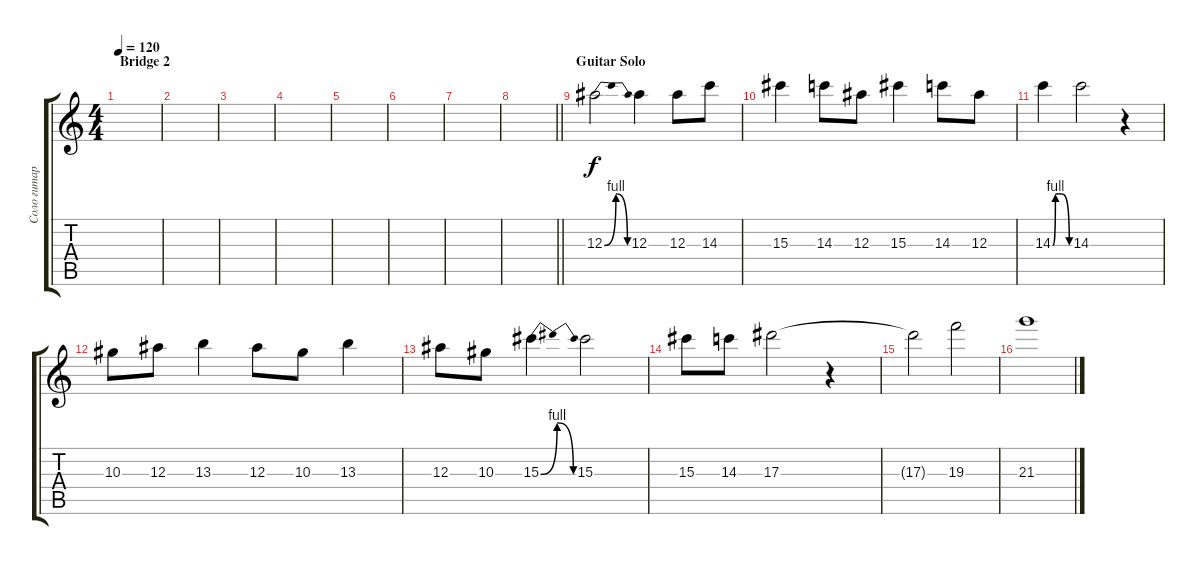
\track ("Соло гитара" "Соло гитар") {instrument distortionguitar}
\staff {score tabs}
\tuning (G4 D4 Bb3 F3 C3 G2) {hide}
\ts (4 4)
\section ("" "Bridge 2")
\tempo 120
\clef g2
\ks c
|
|
|
|
|
|
|
\barLineRight lightlight
|
\section ("" "Guitar Solo")
12.3{be (bendrelease 0 0 10 4 20 4 60 0)}.2 12.3.4 12.3.8 14.3.8 |
15.3.4 14.3.8 12.3.8 15.3.4 14.3.8 12.3.8 |
14.3{be (custom 0 0 10 4 20 4 30 4 60 0)}.4 14.3.2 r.4 |
10.3.8 12.3.8 13.3.4 12.3.8 10.3.8 13.3.4 |
12.3.8 10.3.8 15.3{be (bendrelease 0 0 10 4 20 4 60 0)}.4 15.3.2 |
15.3.8 14.3.8 17.3.2 r.4 |
17.3{t}.2 19.3.2 |
21.3.1
